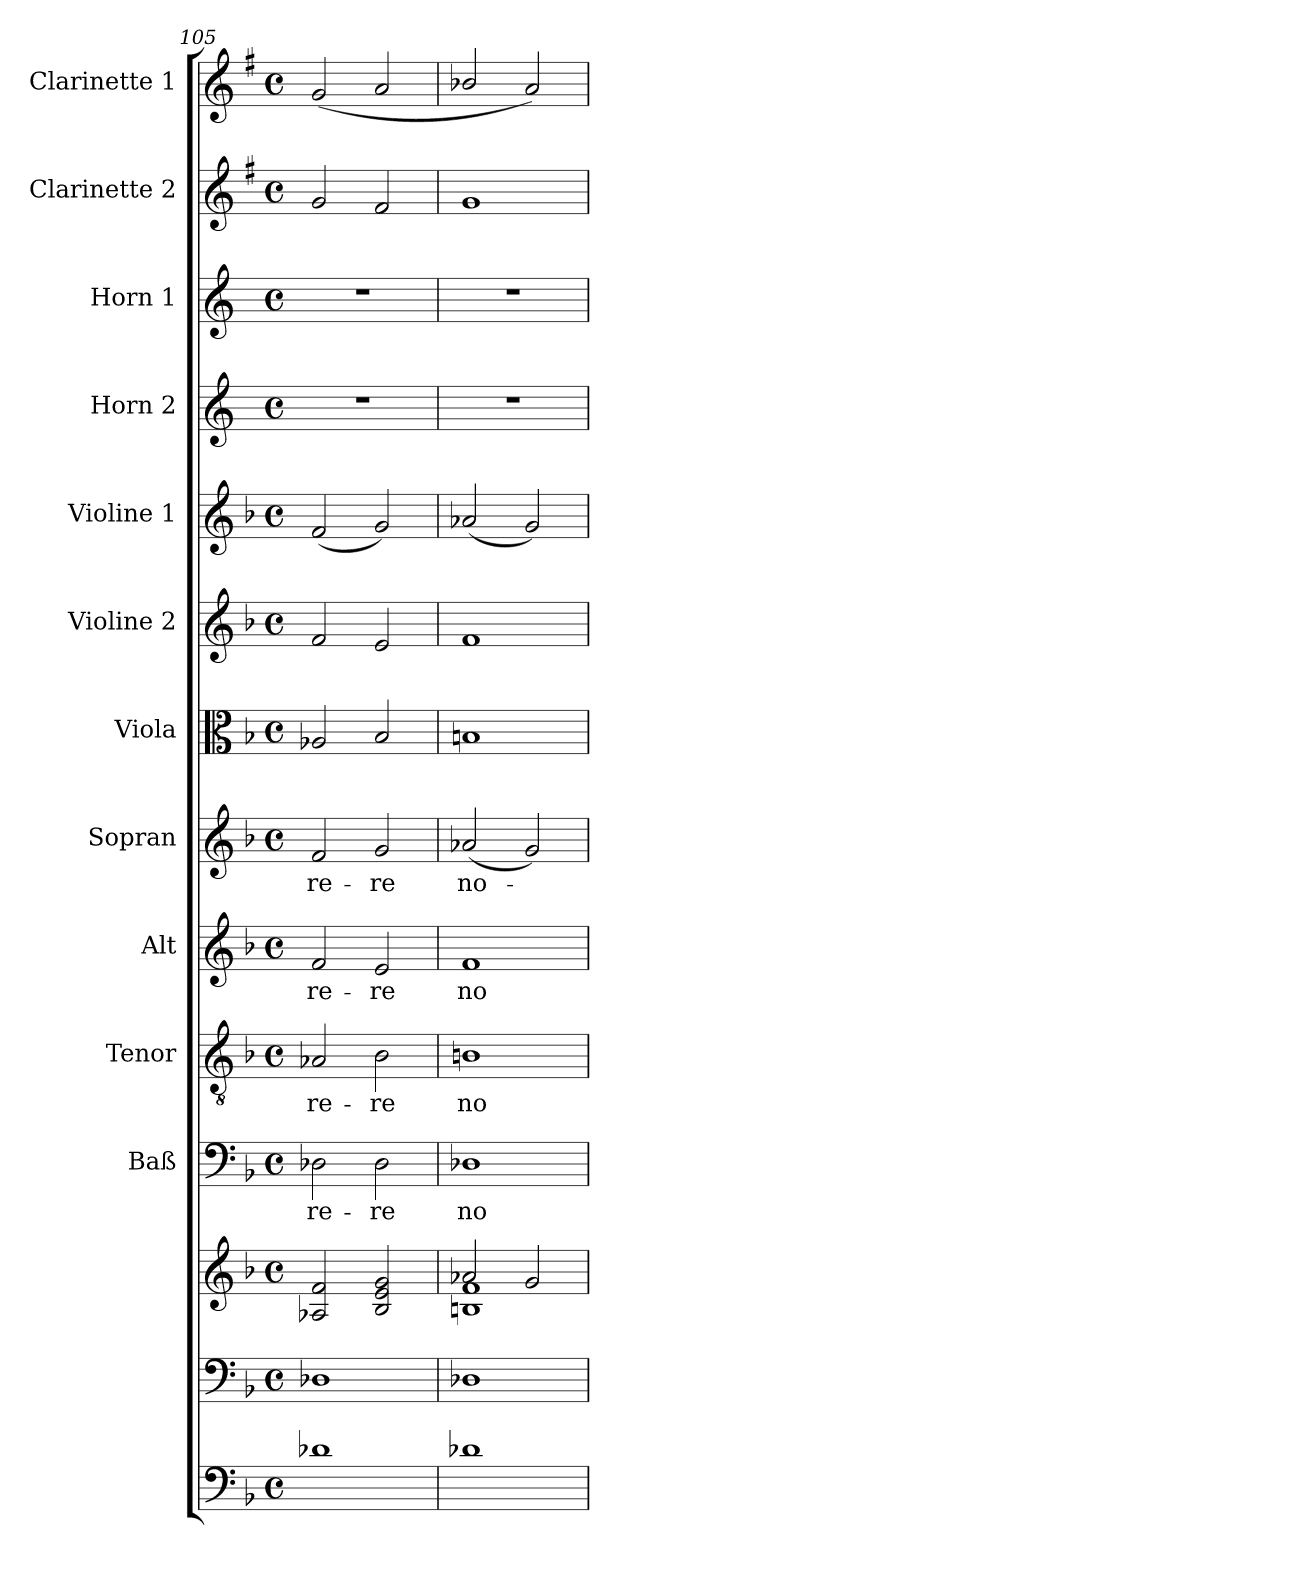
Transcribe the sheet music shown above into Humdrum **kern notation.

**kern	**kern	**kern	**kern	**text	**kern	**text	**kern	**text	**kern	**text	**kern	**kern	**kern	**kern	**kern	**kern	**kern
*part13	*part12	*part12	*part11	*part11	*part10	*part10	*part9	*part9	*part8	*part8	*part7	*part6	*part5	*part4	*part3	*part2	*part1
*staff14	*staff13	*staff12	*staff11	*staff11	*staff10	*staff10	*staff9	*staff9	*staff8	*staff8	*staff7	*staff6	*staff5	*staff4	*staff3	*staff2	*staff1
*	*	*	*I"Baß	*	*I"Tenor	*	*I"Alt	*	*I"Sopran	*	*I"Viola	*I"Violine 2	*I"Violine 1	*I"Horn 2	*I"Horn 1	*I"Clarinette 2	*I"Clarinette 1
*	*	*	*I'Baß	*	*I'Ten	*	*I'Alt	*	*I'Sop	*	*I'Vla.	*I'Vln. 2	*I'Vln. 1	*I'Hrn. 2	*I'Hrn. 1	*	*
*clefF4	*clefF4	*clefG2	*clefF4	*	*clefGv2	*	*clefG2	*	*clefG2	*	*clefC3	*clefG2	*clefG2	*clefG2	*clefG2	*clefG2	*clefG2
*ITrd7c12	*	*	*	*	*	*	*	*	*	*	*	*	*	*ITrd4c7	*ITrd4c7	*ITrd1c2	*ITrd1c2
*k[b-]	*k[b-]	*k[b-]	*k[b-]	*	*k[b-]	*	*k[b-]	*	*k[b-]	*	*k[b-]	*k[b-]	*k[b-]	*k[b-]	*k[b-]	*k[b-]	*k[b-]
*F:	*F:	*F:	*F:	*	*F:	*	*F:	*	*F:	*	*F:	*F:	*F:	*F:	*F:	*F:	*F:
*M4/4	*M4/4	*M4/4	*M4/4	*	*M4/4	*	*M4/4	*	*M4/4	*	*M4/4	*M4/4	*M4/4	*M4/4	*M4/4	*M4/4	*M4/4
*met(c)	*met(c)	*met(c)	*met(c)	*	*met(c)	*	*met(c)	*	*met(c)	*	*met(c)	*met(c)	*met(c)	*met(c)	*met(c)	*met(c)	*met(c)
=105	=105	=105	=105	=105	=105	=105	=105	=105	=105	=105	=105	=105	=105	=105	=105	=105	=105
!	!	!	!	!LO:LY:b	!	!LO:LY:b	!	!LO:LY:b	!	!LO:LY:b	!	!	!	!	!	!	!
1D-X	1D-X	2A-X/ 2f/	2D-X\	-re-	2A-X/	-re-	2f/	-re-	2f/	-re-	2A-X/	2f/	(<2f/	1r	1r	2f/	(<2f/
!	!	!	!	!LO:LY:b	!	!LO:LY:b	!	!LO:LY:b	!	!LO:LY:b	!	!	!	!	!	!	!
.	.	2B-/ 2e/ 2g/	2D-\	-re	2B-\	-re	2e/	-re	2g/	-re	2B-/	2e/	2g/)	.	.	2e/	2g/
=106	=106	=106	=106	=106	=106	=106	=106	=106	=106	=106	=106	=106	=106	=106	=106	=106	=106
*	*	*^	*	*	*	*	*	*	*	*	*	*	*	*	*	*	*
!	!	!	!	!	!LO:LY:b	!	!LO:LY:b	!	!LO:LY:b	!	!LO:LY:b	!	!	!	!	!	!	!
1D-X	1D-X	2a-X/	1Bn 1f	1D-X	no-	1Bn	no-	1f	no-	(<2a-X/	no-	1Bn	1f	(<2a-X/	1r	1r	1f	2a-X/
.	.	2g/	.	.	.	.	.	.	.	2g/)	.	.	.	2g/)	.	.	.	2g/)
*	*	*v	*v	*	*	*	*	*	*	*	*	*	*	*	*	*	*	*
=	=	=	=	=	=	=	=	=	=	=	=	=	=	=	=	=	=
*-	*-	*-	*-	*-	*-	*-	*-	*-	*-	*-	*-	*-	*-	*-	*-	*-	*-
